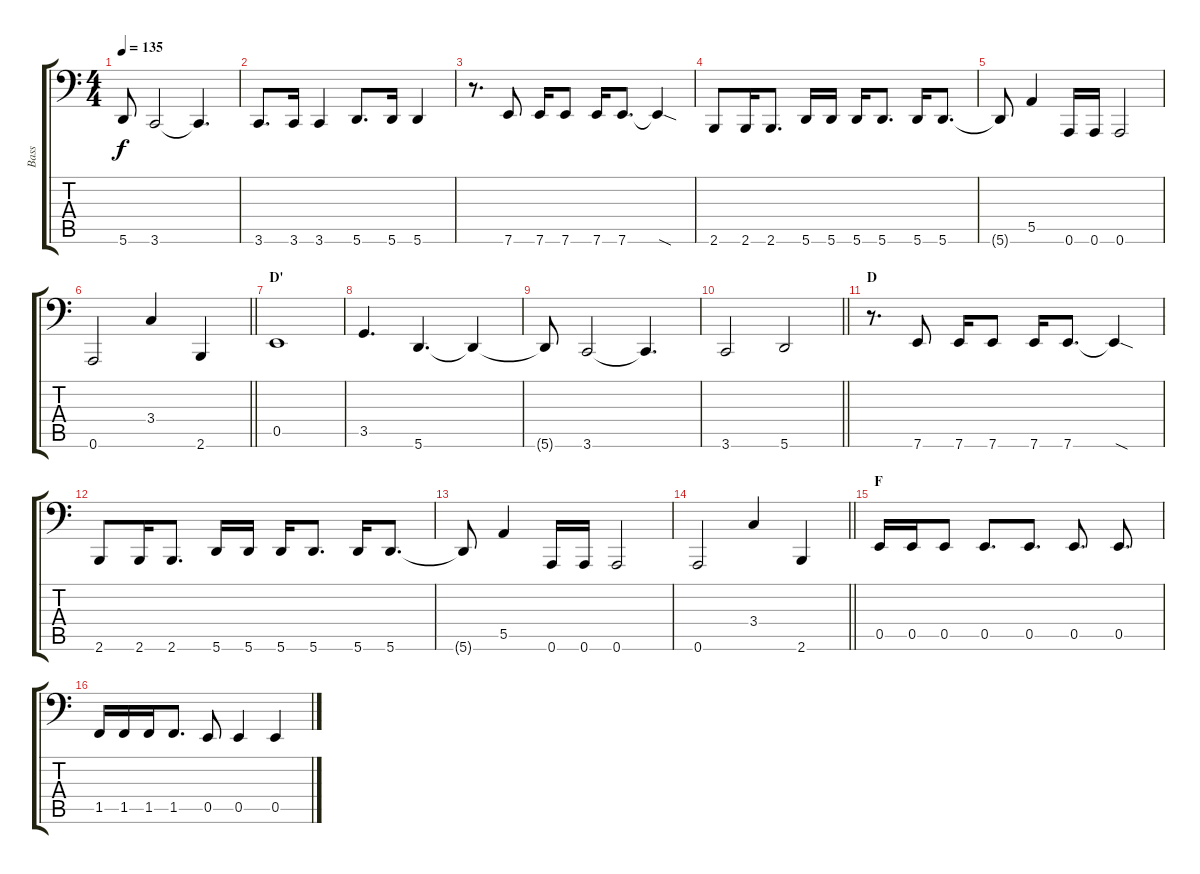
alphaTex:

\track ("Bass" "Bass") {instrument electricbassfinger}
\staff {score tabs}
\tuning (C3 G2 D2 A1 E1 A0) {hide}
\ts (4 4)
\tempo 135
\clef f4
\ks c
5.6{t}.8{dy f} 3.6.2 3.6{t}.4{d} |
3.6.8{d} 3.6.16 3.6.4 5.6.8{d} 5.6.16 5.6.4 |
r.8{d} 7.6.8 7.6.16 7.6.8 7.6.16 7.6.8{d} 7.6{sod t}.4 |
2.6.8 2.6.16 2.6.8{d} 5.6.16 5.6.16 5.6.16 5.6.8{d} 5.6.16 5.6.8{d} |
5.6{t}.8 5.5.4 0.6.16 0.6.16 0.6.2 |
\barLineRight lightlight
0.6.2 3.4.4 2.6.4 |
\section ("" "D'")
0.5.1 |
3.5.4{d} 5.6.4{d} 5.6{t}.4 |
5.6{t}.8 3.6.2 3.6{t}.4{d} |
\barLineRight lightlight
3.6.2 5.6.2 |
\section ("" "D")
r.8{d} 7.6.8 7.6.16 7.6.8 7.6.16 7.6.8{d} 7.6{sod t}.4 |
2.6.8 2.6.16 2.6.8{d} 5.6.16 5.6.16 5.6.16 5.6.8{d} 5.6.16 5.6.8{d} |
5.6{t}.8 5.5.4 0.6.16 0.6.16 0.6.2 |
\barLineRight lightlight
0.6.2 3.4.4 2.6.4 |
\section ("" "F")
0.5.16 0.5.16 0.5.8 0.5.8{d} 0.5.8{d} 0.5.8{d} 0.5.8{d} |
1.5.16 1.5.16 1.5.16 1.5.8{d} 0.5.8 0.5.4 0.5.4
